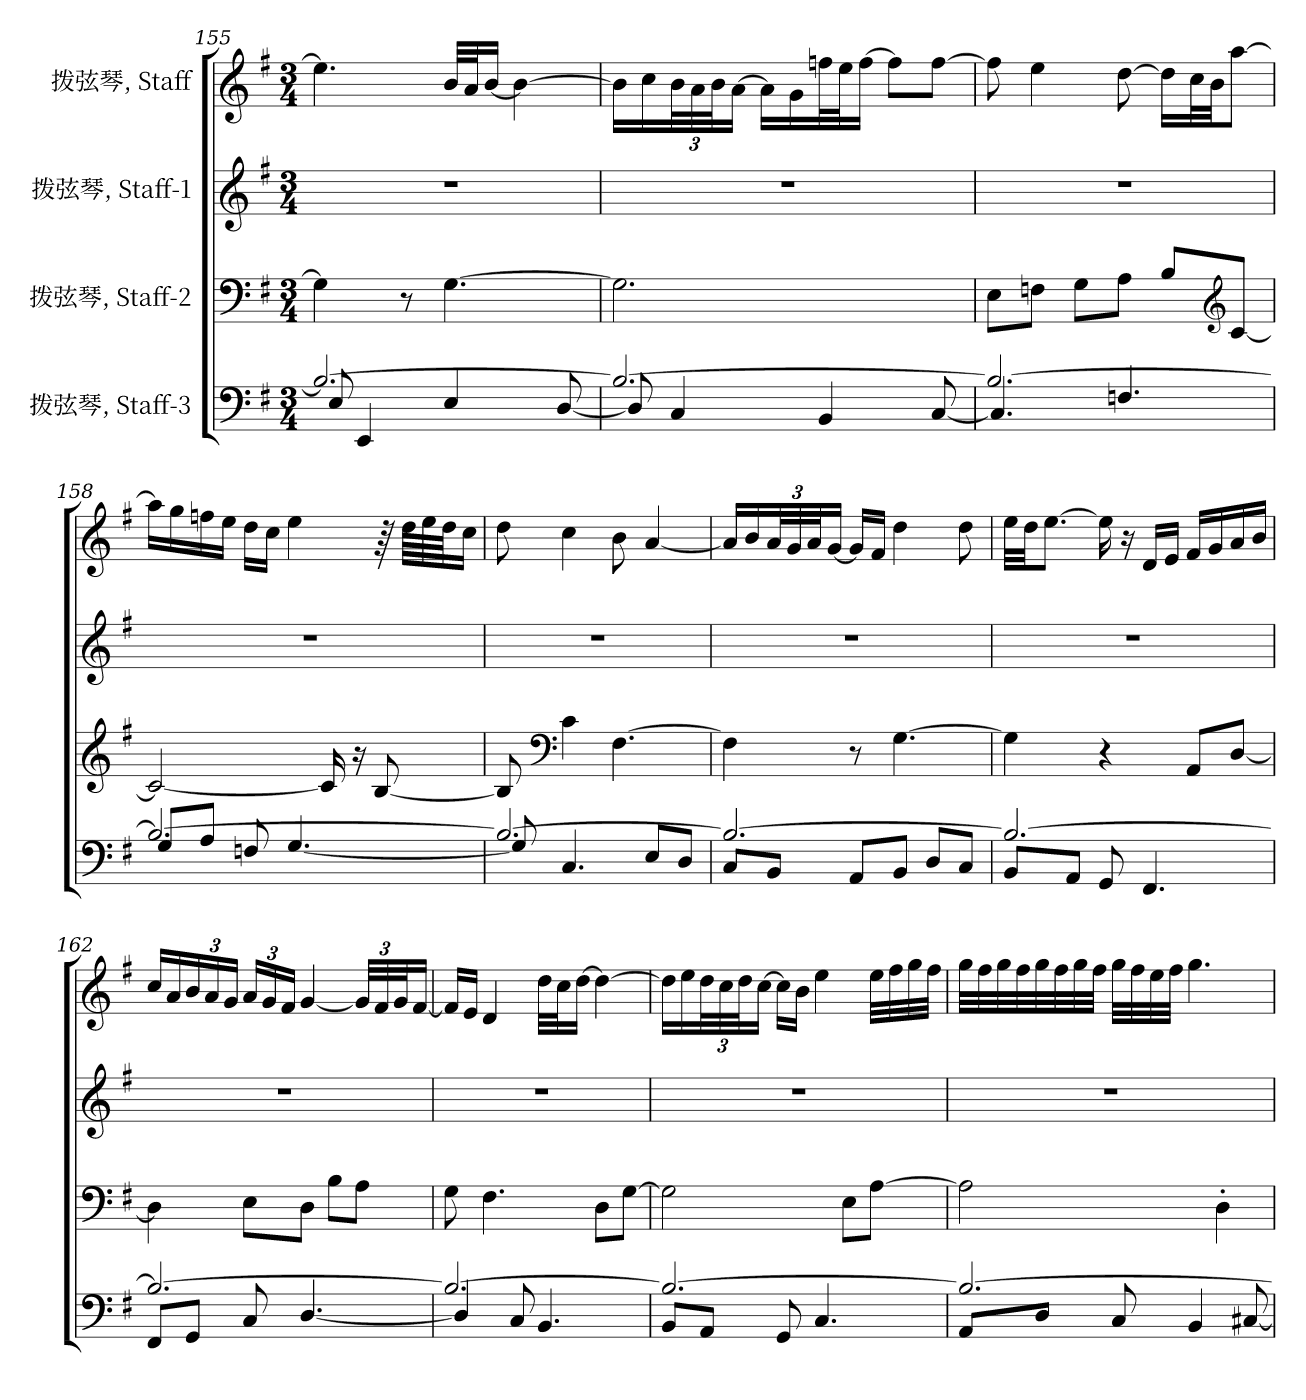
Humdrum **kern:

**kern	**kern	**kern	**kern
*part4	*part3	*part2	*part1
*staff4	*staff3	*staff2	*staff1
*I"拨弦琴, Staff-3	*I"拨弦琴, Staff-2	*I"拨弦琴, Staff-1	*I"拨弦琴, Staff
*clefF4	*clefF4	*clefG2	*clefG2
*k[f#]	*k[f#]	*k[f#]	*k[f#]
*M3/4	*M3/4	*M3/4	*M3/4
=155	=155	=155	=155
*^	*	*	*
2.B/_	8E/	4G\]	2.r	4.ee\]
.	4EE/	.	.	.
.	.	8r	.	.
.	4E/	[4.G\	.	32b/LLL
.	.	.	.	32a/J
.	.	.	.	[16b/JJ
.	.	.	.	4b\_
.	[8D/	.	.	.
!!LO:PB:g=z
=156	=156	=156	=156	=156
2.B/_	8D/]	2.G\]	2.r	16b\LL]
.	.	.	.	16cc\
*	*	*	*	*Xbrackettup
.	4C/	.	.	48b\L
.	.	.	.	48a\
.	.	.	.	48b\J
.	.	.	.	[16a\JJ
.	.	.	.	16a\LL]
.	.	.	.	16g\
.	4BB/	.	.	32ffn\L
.	.	.	.	32ee\J
.	.	.	.	[16ff\JJ
.	.	.	.	8ff\L]
.	[8C/	.	.	[8ff\J
=157	=157	=157	=157	=157
2.B/_	4.C/]	8E\L	2.r	8ff\]
.	.	8Fn\J	.	4ee\
.	.	8G\L	.	.
.	4.Fn/	8A\J	.	[8dd\
.	.	8B/L	.	16dd\LL]
.	.	.	.	32cc\L
.	.	.	.	32b\JJ
*	*	*clefG2	*	*
.	.	[8c/J	.	[8aa\J
=158	=158	=158	=158	=158
2.B/_	8G/L	2c/_	2.r	16aa\LL]
.	.	.	.	16gg\
.	8A/J	.	.	16ffn\
.	.	.	.	16ee\JJ
.	8Fn/	.	.	16dd\LL
.	.	.	.	16cc\JJ
.	[4.G/	.	.	4ee\
.	.	16c/]	.	.
.	.	16r	.	.
.	.	[8B/	.	64r
.	.	.	.	64dd\LLLL
.	.	.	.	64ee\
.	.	.	.	64dd\JJ
.	.	.	.	16cc\JJ
!!LO:LB:g=z
=159	=159	=159	=159	=159
2.B/_	8G/]	8B/]	2.r	8dd\
*	*	*clefF4	*	*
.	4.C/	4c\	.	4cc\
.	.	[4.F#\	.	8b\
.	8E/L	.	.	[4a/
.	8D/J	.	.	.
=160	=160	=160	=160	=160
2.B/_	8C/L	4F#\]	2.r	16a/LL]
.	.	.	.	16b/
.	8BB/J	.	.	48a/L
.	.	.	.	48g/
.	.	.	.	48a/J
.	.	.	.	[16g/JJ
.	8AA/L	8r	.	16g/LL]
.	.	.	.	16f#/JJ
.	8BB/J	[4.G\	.	4dd\
.	8D/L	.	.	.
.	8C/J	.	.	8dd\
=161	=161	=161	=161	=161
2.B/_	8BB/L	4G\]	2.r	32ee\LLL
.	.	.	.	32dd\JJ
.	.	.	.	[8.ee\J
.	8AA/J	.	.	.
.	8GG/	4r	.	16ee\]
.	.	.	.	16r
.	4.FF#/	.	.	16d/LL
.	.	.	.	16e/JJ
.	.	8AA/L	.	16f#/LL
.	.	.	.	16g/
.	.	[8D/J	.	16a/
.	.	.	.	16b/JJ
!!LO:LB:g=z
=162	=162	=162	=162	=162
2.B/_	8FF#/L	4D\]	2.r	16cc/LL
.	.	.	.	16a/
.	8GG/J	.	.	24b/
.	.	.	.	24a/
.	.	.	.	24g/JJ
.	8C/	8E\L	.	24a/LL
.	.	.	.	24g/
.	.	.	.	24f#/JJ
.	[4.D/	8D\J	.	[4g/
.	.	8B\L	.	.
.	.	8A\J	.	48g/LLL]
.	.	.	.	48f#/
.	.	.	.	48g/J
.	.	.	.	[16f#/JJ
=163	=163	=163	=163	=163
2.B/_	4D/]	8G\	2.r	16f#/LL]
.	.	.	.	16e/JJ
.	.	4.F#\	.	4d/
.	8C/	.	.	.
.	4.BB/	.	.	32dd\LLL
.	.	.	.	32cc\J
.	.	.	.	[16dd\JJ
.	.	8D\L	.	4dd\_
.	.	[8G\J	.	.
=164	=164	=164	=164	=164
2.B/_	8BB/L	2G\]	2.r	16dd\LL]
.	.	.	.	16ee\
.	8AA/J	.	.	48dd\L
.	.	.	.	48cc\
.	.	.	.	48dd\J
.	.	.	.	[16cc\JJ
.	8GG/	.	.	16cc\LL]
.	.	.	.	16b\JJ
.	4.C/	.	.	4ee\
.	.	8E\L	.	.
.	.	[8A\J	.	32ee\LLL
.	.	.	.	32ff#\
.	.	.	.	32gg\
.	.	.	.	32ff#\JJJ
!!LO:PB:g=z
=165	=165	=165	=165	=165
2.B/_	8AA/L	2A\]	2.r	32gg\LLL
.	.	.	.	32ff#\
.	.	.	.	32gg\
.	.	.	.	32ff#\
.	8D/J	.	.	32gg\
.	.	.	.	32ff#\
.	.	.	.	32gg\
.	.	.	.	32ff#\JJJ
.	8C/	.	.	32gg\LLL
.	.	.	.	32ff#\
.	.	.	.	32ee\
.	.	.	.	32ff#\JJJ
.	4BB/	.	.	4.gg\
.	.	4D'\	.	.
.	[8C#X/	.	.	.
*v	*v	*	*	*
=	=	=	=
*-	*-	*-	*-
